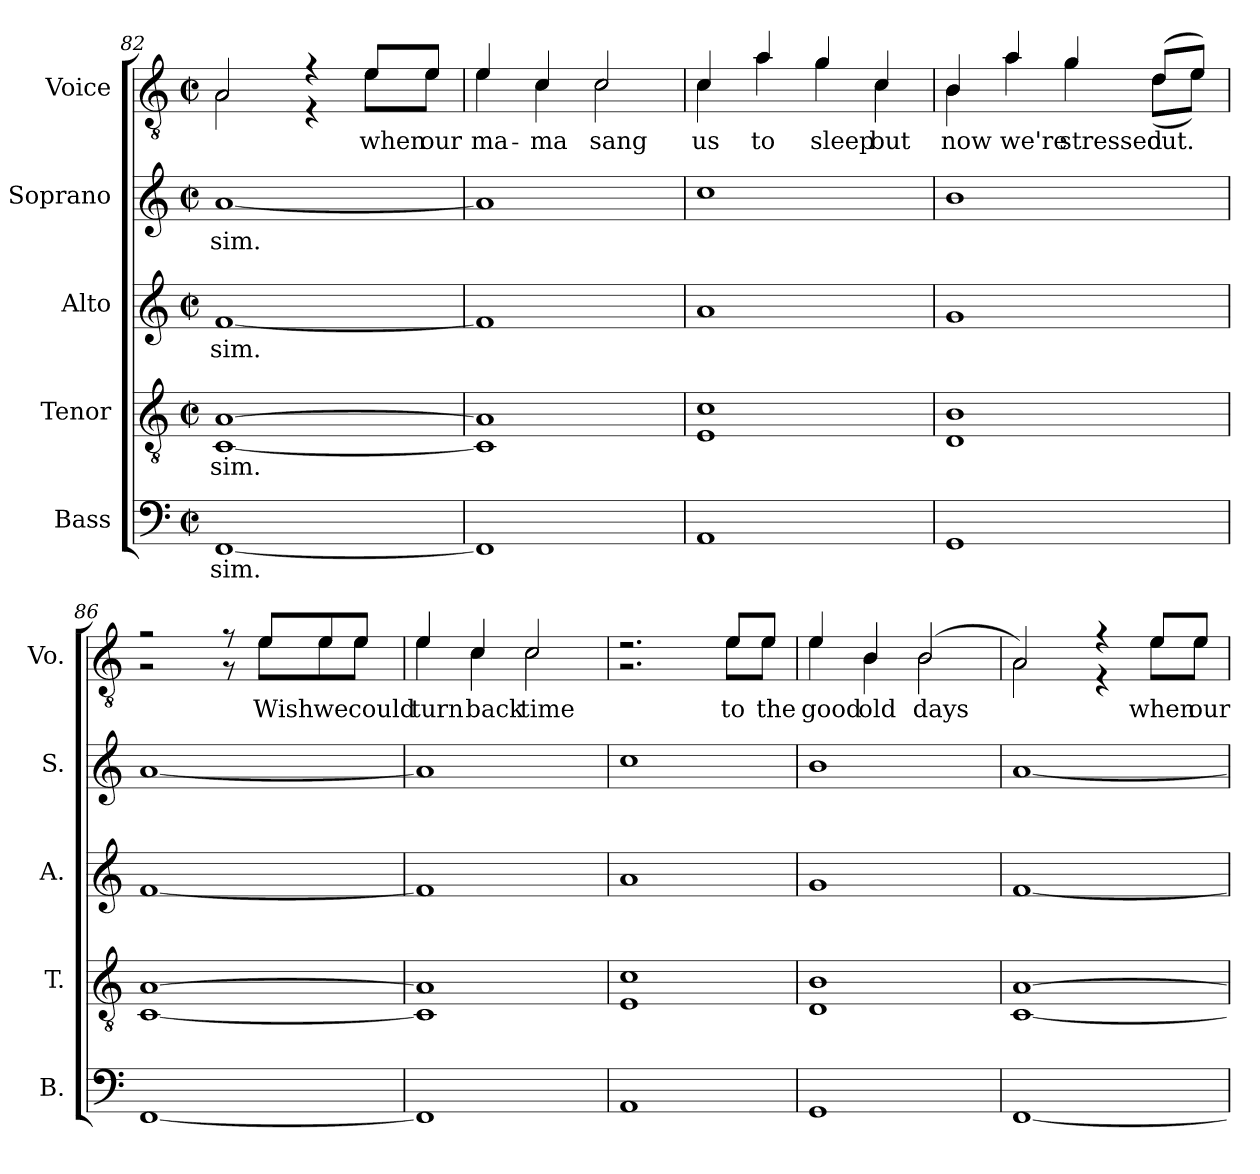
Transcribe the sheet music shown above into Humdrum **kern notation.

**kern	**text	**kern	**text	**kern	**text	**kern	**text	**kern	**text
*part5	*part5	*part4	*part4	*part3	*part3	*part2	*part2	*part1	*part1
*staff5	*staff5	*staff4	*staff4	*staff3	*staff3	*staff2	*staff2	*staff1	*staff1
*I"Bass	*	*I"Tenor	*	*I"Alto	*	*I"Soprano	*	*I"Voice	*
*I'B.	*	*I'T.	*	*I'A.	*	*I'S.	*	*I'Vo.	*
*clefF4	*	*clefGv2	*	*clefG2	*	*clefG2	*	*clefGv2	*
*k[]	*	*k[]	*	*k[]	*	*k[]	*	*k[]	*
*M2/2	*	*M2/2	*	*M2/2	*	*M2/2	*	*M2/2	*
*met(c|)	*	*met(c|)	*	*met(c|)	*	*met(c|)	*	*met(c|)	*
=82	=82	=82	=82	=82	=82	=82	=82	=82	=82
!	!LO:LY:b	!	!LO:LY:b	!	!LO:LY:b	!	!LO:LY:b	!	!
*	*	*	*	*	*	*	*	*^	*
[1FF	sim.	[1C [1A	sim.	[1f	sim.	[1a	sim.	2A/	2A\	.
.	.	.	.	.	.	.	.	4r	4r	.
!	!	!	!	!	!	!	!	!	!	!LO:LY:b
.	.	.	.	.	.	.	.	8e/L	8e\L	when
!	!	!	!	!	!	!	!	!	!	!LO:LY:b
.	.	.	.	.	.	.	.	8e/J	8e\J	our
=83	=83	=83	=83	=83	=83	=83	=83	=83	=83	=83
!	!	!	!	!	!	!	!	!	!	!LO:LY:b
1FF]	.	1C] 1A]	.	1f]	.	1a]	.	4e/	4e\	ma-
!	!	!	!	!	!	!	!	!	!	!LO:LY:b
.	.	.	.	.	.	.	.	4c/	4c\	-ma
!	!	!	!	!	!	!	!	!	!	!LO:LY:b
.	.	.	.	.	.	.	.	2c/	2c\	sang
!!LO:PB:g=z	!!
=84	=84	=84	=84	=84	=84	=84	=84	=84	=84	=84
!	!	!	!	!	!	!	!	!	!	!LO:LY:b
1AA	.	1E 1c	.	1a	.	1cc	.	4c/	4c\	us
!	!	!	!	!	!	!	!	!	!	!LO:LY:b
.	.	.	.	.	.	.	.	4a/	4a\	to
!	!	!	!	!	!	!	!	!	!	!LO:LY:b
.	.	.	.	.	.	.	.	4g/	4g\	sleep
!	!	!	!	!	!	!	!	!	!	!LO:LY:b
.	.	.	.	.	.	.	.	4c/	4c\	but
=85	=85	=85	=85	=85	=85	=85	=85	=85	=85	=85
!	!	!	!	!	!	!	!	!	!	!LO:LY:b
1GG	.	1D 1B	.	1g	.	1b	.	4B/	4B\	now
!	!	!	!	!	!	!	!	!	!	!LO:LY:b
.	.	.	.	.	.	.	.	4a/	4a\	we're
!	!	!	!	!	!	!	!	!	!	!LO:LY:b
.	.	.	.	.	.	.	.	4g/	4g\	stressed
!	!	!	!	!	!	!	!	!	!	!LO:LY:b
.	.	.	.	.	.	.	.	(8d/L	(8d\L	out.
.	.	.	.	.	.	.	.	8e/J)	8e\J)	.
=86	=86	=86	=86	=86	=86	=86	=86	=86	=86	=86
[1FF	.	[1C [1A	.	[1f	.	[1a	.	2r	2r	.
.	.	.	.	.	.	.	.	8r	8r	.
!	!	!	!	!	!	!	!	!	!	!LO:LY:b
.	.	.	.	.	.	.	.	8e/L	8e\L	Wish
!	!	!	!	!	!	!	!	!	!	!LO:LY:b
.	.	.	.	.	.	.	.	8e/	8e\	we
!	!	!	!	!	!	!	!	!	!	!LO:LY:b
.	.	.	.	.	.	.	.	8e/J	8e\J	could
=87	=87	=87	=87	=87	=87	=87	=87	=87	=87	=87
!	!	!	!	!	!	!	!	!	!	!LO:LY:b
1FF]	.	1C] 1A]	.	1f]	.	1a]	.	4e/	4e\	turn
!	!	!	!	!	!	!	!	!	!	!LO:LY:b
.	.	.	.	.	.	.	.	4c/	4c\	back
!	!	!	!	!	!	!	!	!	!	!LO:LY:b
.	.	.	.	.	.	.	.	2c/	2c\	time
=88	=88	=88	=88	=88	=88	=88	=88	=88	=88	=88
1AA	.	1E 1c	.	1a	.	1cc	.	2.r	2.r	.
!	!	!	!	!	!	!	!	!	!	!LO:LY:b
.	.	.	.	.	.	.	.	8e/L	8e\L	to
!	!	!	!	!	!	!	!	!	!	!LO:LY:b
.	.	.	.	.	.	.	.	8e/J	8e\J	the
!!LO:LB:g=z	!!
=89	=89	=89	=89	=89	=89	=89	=89	=89	=89	=89
!	!	!	!	!	!	!	!	!	!	!LO:LY:b
1GG	.	1D 1B	.	1g	.	1b	.	4e/	4e\	good
!	!	!	!	!	!	!	!	!	!	!LO:LY:b
.	.	.	.	.	.	.	.	4B/	4B\	old
!	!	!	!	!	!	!	!	!	!	!LO:LY:b
.	.	.	.	.	.	.	.	(2B/	2B\	days
=90	=90	=90	=90	=90	=90	=90	=90	=90	=90	=90
[1FF	.	[1C [1A	.	[1f	.	[1a	.	2A/)	2A\	.
.	.	.	.	.	.	.	.	4r	4r	.
!	!	!	!	!	!	!	!	!	!	!LO:LY:b
.	.	.	.	.	.	.	.	8e/L	8e\L	when
!	!	!	!	!	!	!	!	!	!	!LO:LY:b
.	.	.	.	.	.	.	.	8e/J	8e\J	our
*	*	*	*	*	*	*	*	*v	*v	*
=	=	=	=	=	=	=	=	=	=
*-	*-	*-	*-	*-	*-	*-	*-	*-	*-
